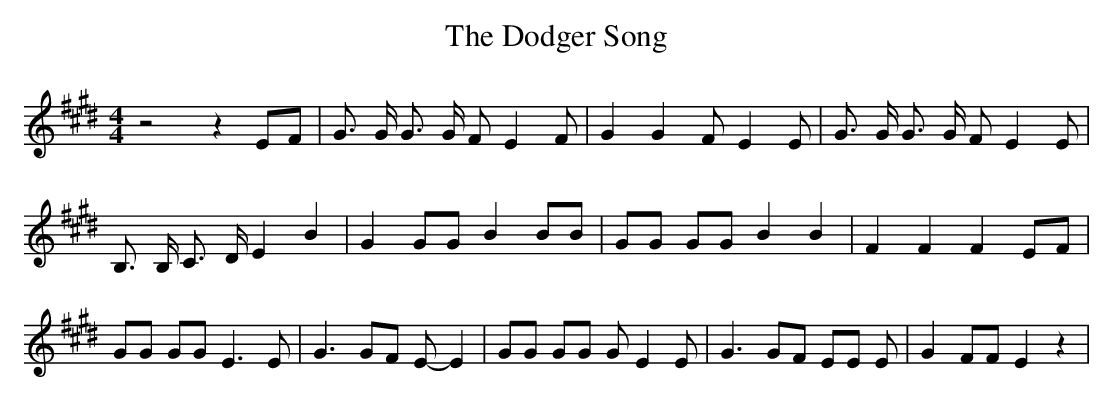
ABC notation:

X:1
T:The Dodger Song
M:4/4
L:1/8
K:E
 z4 z2 EF| G3/2 G/2 G3/2 G/2 F E2 F| G2 G2 F E2 E| G3/2 G/2 G3/2 G/2 F E2 E|\
 B,3/2 B,/2 C3/2 D/2 E2 B2| G2 GG B2 BB| GG GG B2 B2| F2 F2 F2 EF|\
 GG GG E3 E| G3 GF E- E2| GG GG G E2 E| G3 GF EE E| G2 FF E2 z2|
